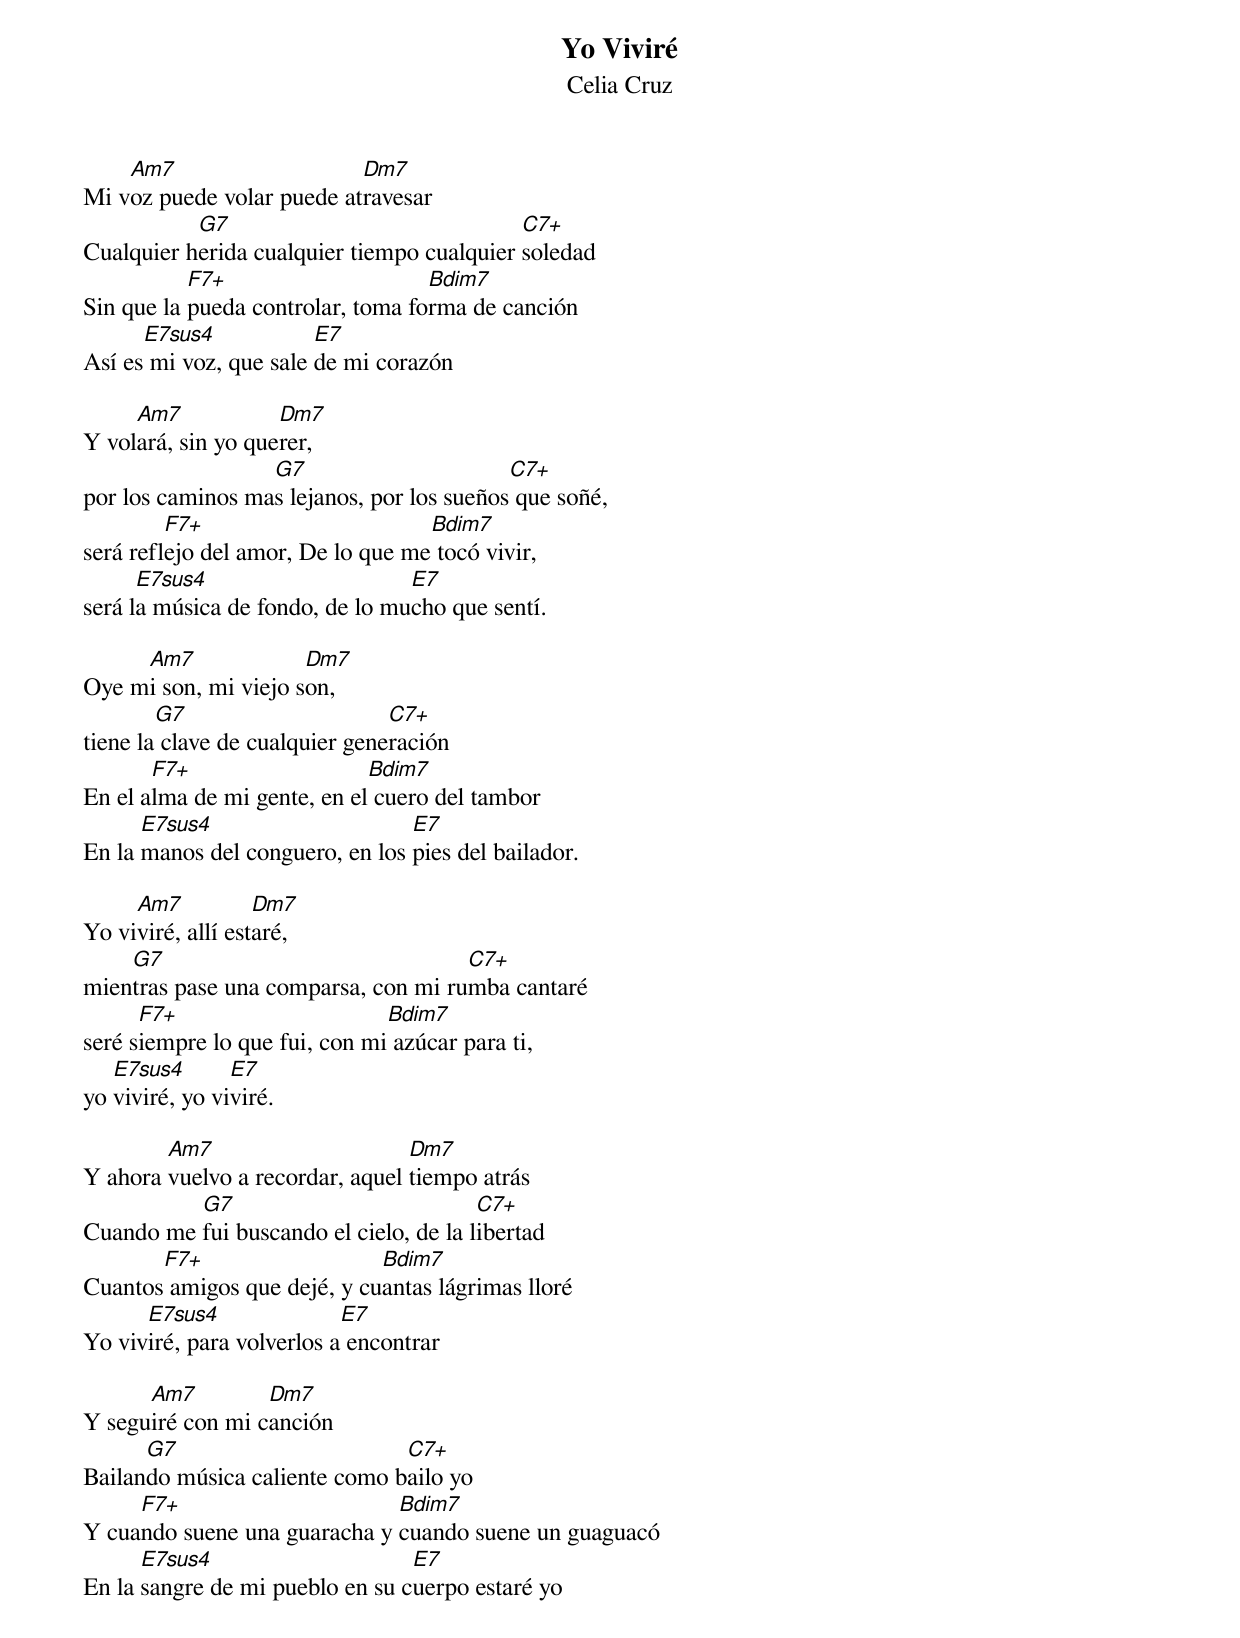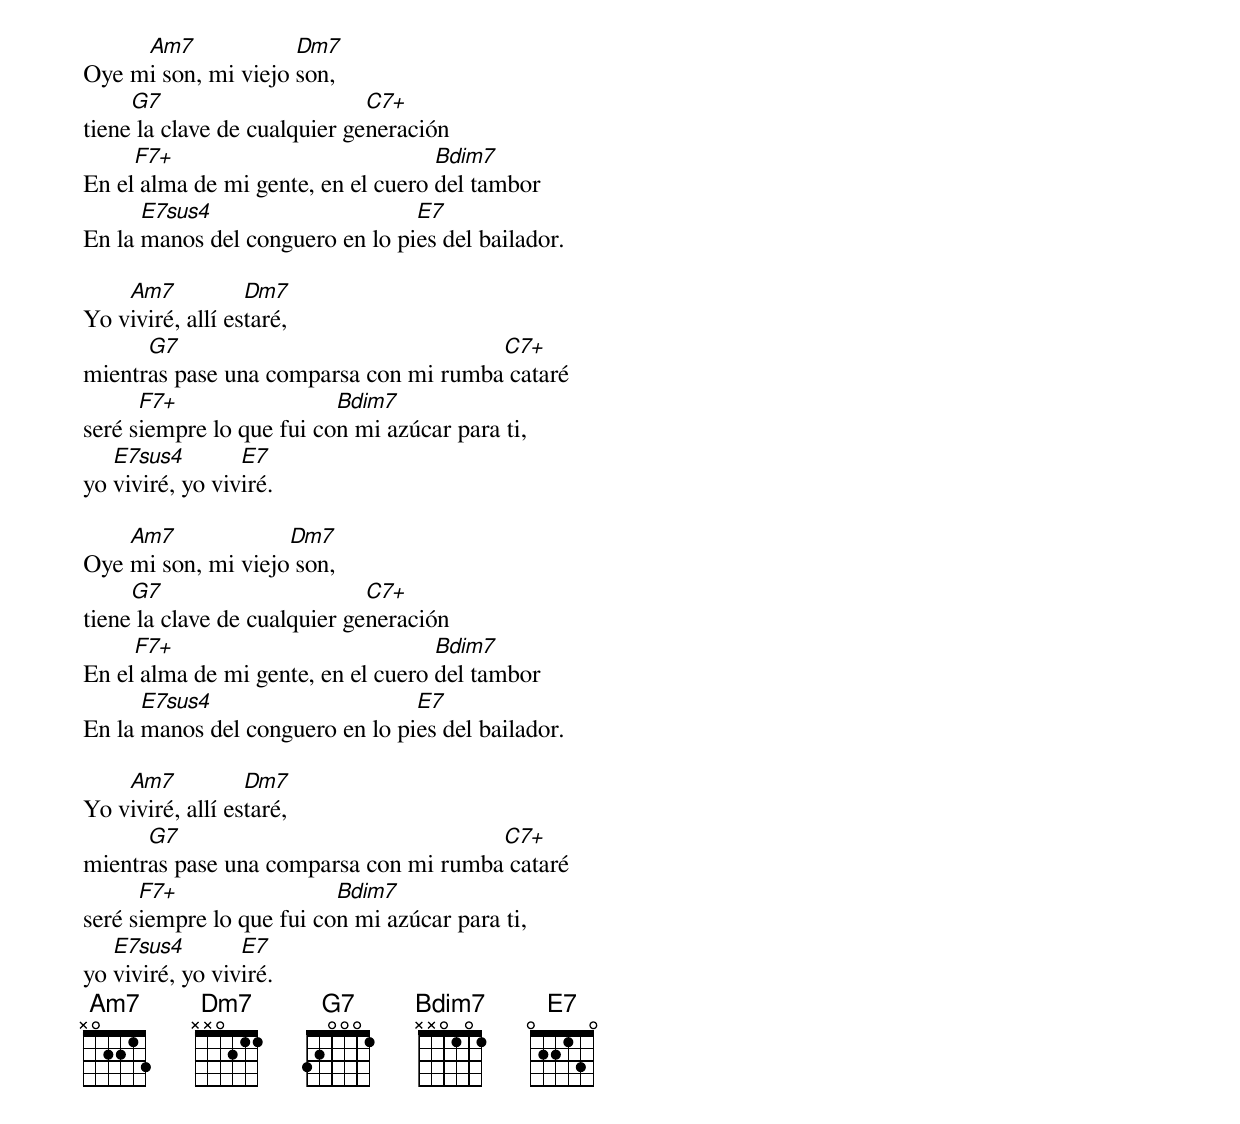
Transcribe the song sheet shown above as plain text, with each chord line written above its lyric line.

Yo Viviré
Celia Cruz

    Am7                    Dm7
Mi voz puede volar puede atravesar
           G7                               C7+
Cualquier herida cualquier tiempo cualquier soledad
           F7+                     Bm7(b5)
Sin que la pueda controlar, toma forma de canción
      E7sus4            E7
Así es mi voz, que sale de mi corazón

     Am7            Dm7
Y volará, sin yo querer,
                  G7                       C7+
por los caminos mas lejanos, por los sueños que soñé,
         F7+                       Bm7(b5)
será reflejo del amor, De lo que me tocó vivir,
      E7sus4                     E7
será la música de fondo, de lo mucho que sentí.

     Am7              Dm7
Oye mi son, mi viejo son,
        G7                      C7+
tiene la clave de cualquier generación
       F7+                   Bm7(b5)
En el alma de mi gente, en el cuero del tambor
      E7sus4                     E7
En la manos del conguero, en los pies del bailador.

     Am7           Dm7
Yo viviré, allí estaré,
    G7                               C7+
mientras pase una comparsa, con mi rumba cantaré
      F7+                      Bm7(b5)
seré siempre lo que fui, con mi azúcar para ti,
   E7sus4       E7
yo viviré, yo viviré.

        Am7                      Dm7
Y ahora vuelvo a recordar, aquel tiempo atrás
          G7                            C7+
Cuando me fui buscando el cielo, de la libertad
       F7+                   Bm7(b5)
Cuantos amigos que dejé, y cuantas lágrimas lloré
      E7sus4               E7
Yo viviré, para volverlos a encontrar

      Am7         Dm7
Y seguiré con mi canción
      G7                       C7+
Bailando música caliente como bailo yo
     F7+                      Bm7(b5)
Y cuando suene una guaracha y cuando suene un guaguacó
      E7sus4                     E7
En la sangre de mi pueblo en su cuerpo estaré yo

     Am7             Dm7
Oye mi son, mi viejo son,
     G7                       C7+
tiene la clave de cualquier generación
     F7+                            Bm7(b5)
En el alma de mi gente, en el cuero del tambor
      E7sus4                     E7
En la manos del conguero en lo pies del bailador.

    Am7           Dm7
Yo viviré, allí estaré,
      G7                               C7+
mientras pase una comparsa con mi rumba cataré
      F7+                 Bm7(b5)
seré siempre lo que fui con mi azúcar para ti,
   E7sus4        E7
yo viviré, yo viviré.

    Am7             Dm7
Oye mi son, mi viejo son,
     G7                       C7+
tiene la clave de cualquier generación
     F7+                            Bm7(b5)
En el alma de mi gente, en el cuero del tambor
      E7sus4                     E7
En la manos del conguero en lo pies del bailador.

    Am7           Dm7
Yo viviré, allí estaré,
      G7                               C7+
mientras pase una comparsa con mi rumba cataré
      F7+                 Bm7(b5)
seré siempre lo que fui con mi azúcar para ti,
   E7sus4        E7
yo viviré, yo viviré.
